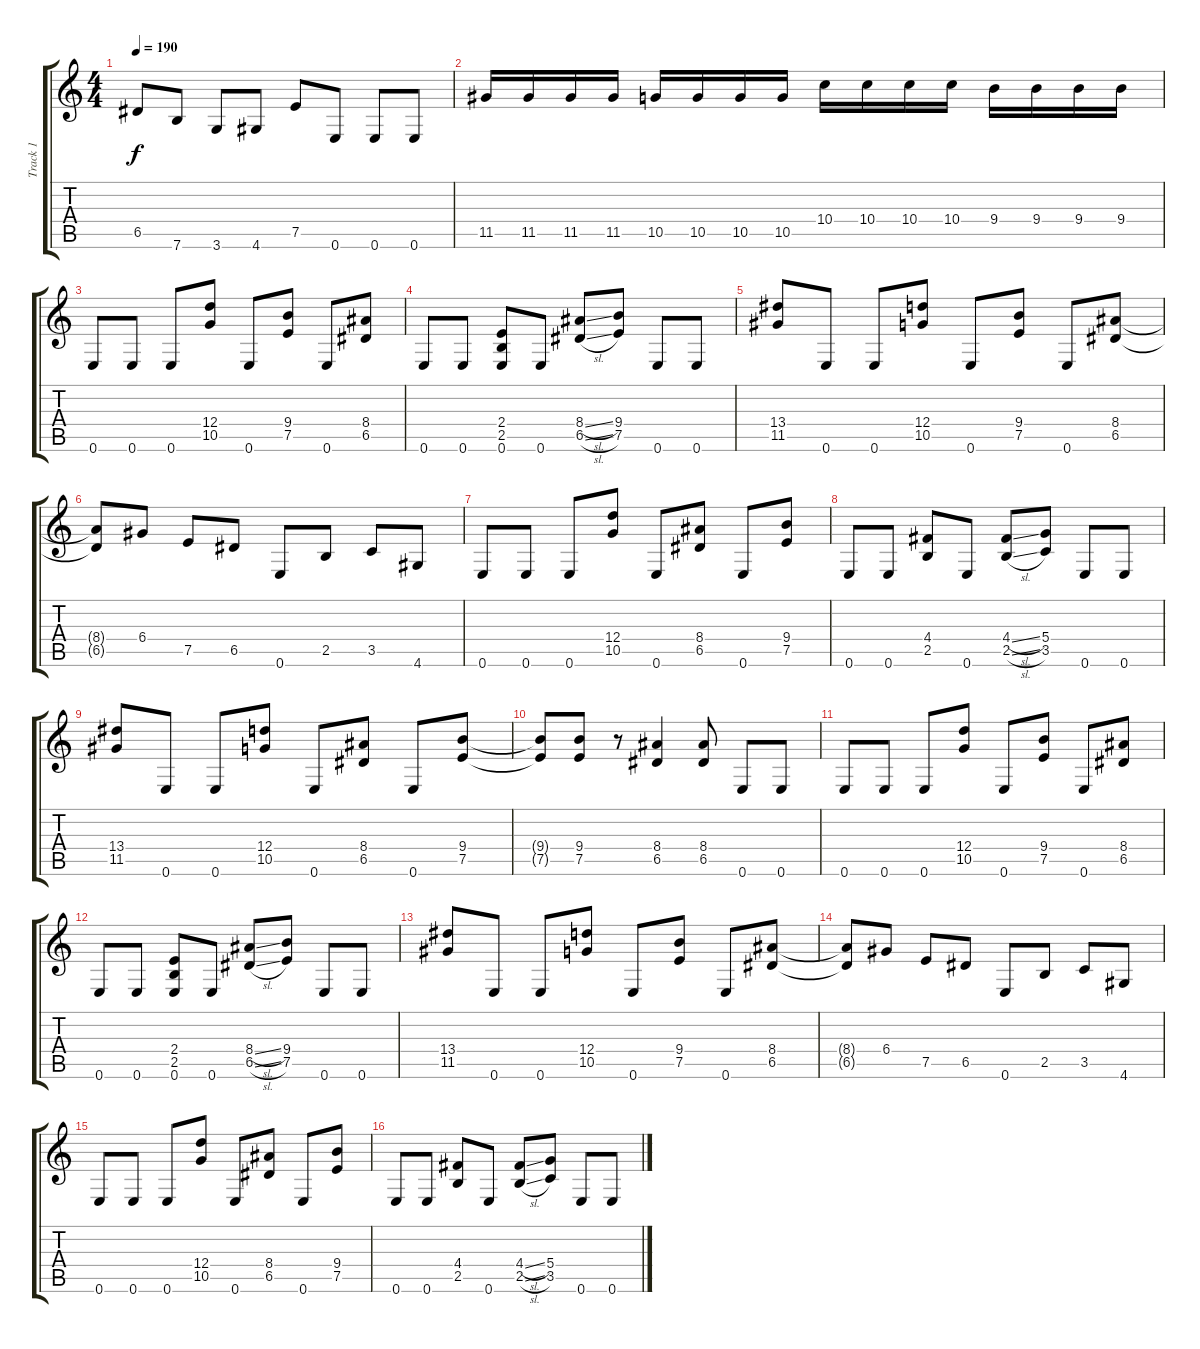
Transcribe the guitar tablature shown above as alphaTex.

\track ("Track 1" "Track 1") {instrument distortionguitar}
\staff {score tabs}
\tuning (E4 B3 G3 D3 A2 E2) {hide}
\ts (4 4)
\tempo 190
\clef g2
\ks c
6.5.8{dy f} 7.6.8 3.6.8 4.6.8 7.5.8 0.6.8 0.6.8 0.6.8 |
11.5.16 11.5.16 11.5.16 11.5.16 10.5.16 10.5.16 10.5.16 10.5.16 10.4.16 10.4.16 10.4.16 10.4.16 9.4.16 9.4.16 9.4.16 9.4.16 |
0.6.8 0.6.8 0.6.8 (12.4 10.5).8 0.6.8 (9.4 7.5).8 0.6.8 (8.4 6.5).8 |
0.6.8 0.6.8 (2.4 2.5 0.6).8 0.6.8 (8.4{sl} 6.5{sl}).8 (9.4 7.5).8 0.6.8 0.6.8 |
(13.4 11.5).8 0.6.8 0.6.8 (12.4 10.5).8 0.6.8 (9.4 7.5).8 0.6.8 (8.4 6.5).8 |
(8.4{t} 6.5{t}).8 6.4.8 7.5.8 6.5.8 0.6.8 2.5.8 3.5.8 4.6.8 |
0.6.8 0.6.8 0.6.8 (12.4 10.5).8 0.6.8 (8.4 6.5).8 0.6.8 (9.4 7.5).8 |
0.6.8 0.6.8 (4.4 2.5).8 0.6.8 (4.4{sl} 2.5{sl}).8 (5.4 3.5).8 0.6.8 0.6.8 |
(13.4 11.5).8 0.6.8 0.6.8 (12.4 10.5).8 0.6.8 (8.4 6.5).8 0.6.8 (9.4 7.5).8 |
(9.4{t} 7.5{t}).8 (9.4 7.5).8 r.8 (8.4 6.5).4 (8.4 6.5).8 0.6.8 0.6.8 |
0.6.8 0.6.8 0.6.8 (12.4 10.5).8 0.6.8 (9.4 7.5).8 0.6.8 (8.4 6.5).8 |
0.6.8 0.6.8 (2.4 2.5 0.6).8 0.6.8 (8.4{sl} 6.5{sl}).8 (9.4 7.5).8 0.6.8 0.6.8 |
(13.4 11.5).8 0.6.8 0.6.8 (12.4 10.5).8 0.6.8 (9.4 7.5).8 0.6.8 (8.4 6.5).8 |
(8.4{t} 6.5{t}).8 6.4.8 7.5.8 6.5.8 0.6.8 2.5.8 3.5.8 4.6.8 |
0.6.8 0.6.8 0.6.8 (12.4 10.5).8 0.6.8 (8.4 6.5).8 0.6.8 (9.4 7.5).8 |
0.6.8 0.6.8 (4.4 2.5).8 0.6.8 (4.4{sl} 2.5{sl}).8 (5.4 3.5).8 0.6.8 0.6.8
